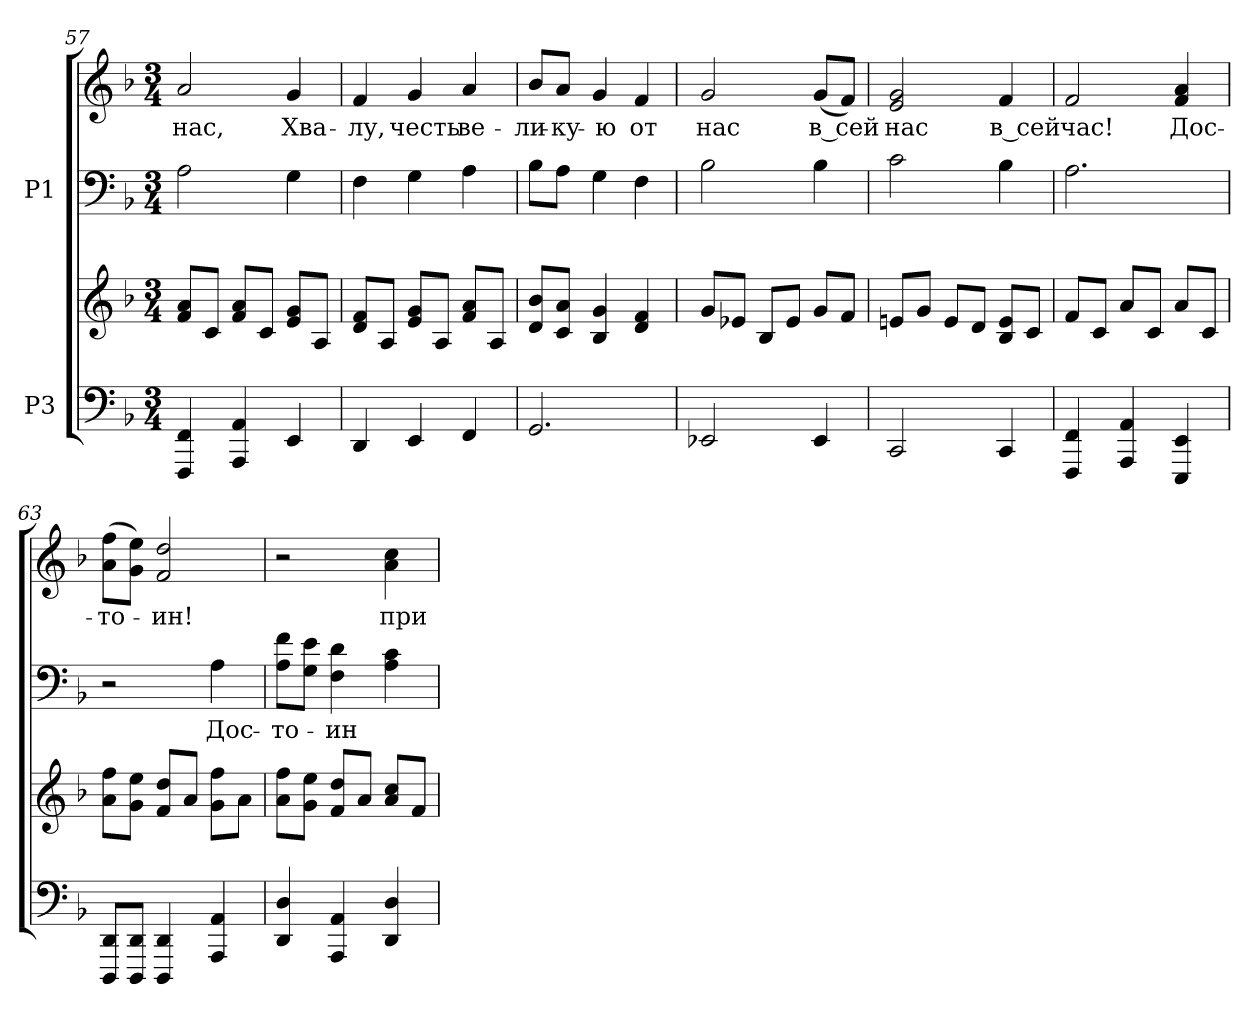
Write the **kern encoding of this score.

**kern	**kern	**kern	**text	**kern	**text
*part2	*part2	*part1	*part1	*part1	*part1
*staff4	*staff3	*staff2	*staff2	*staff1	*staff1
*I"P3	*	*I"P1	*	*	*
*clefF4	*clefG2	*clefF4	*	*clefG2	*
*k[b-]	*k[b-]	*k[b-]	*	*k[b-]	*
*F:	*F:	*F:	*	*F:	*
*M3/4	*M3/4	*M3/4	*	*M3/4	*
=57	=57	=57	=57	=57	=57
!	!	!	!	!	!LO:LY:b:color=#000000
4FFFi/ 4FFi	8fi/ 8aiL	2Ai\	.	2ai/	нас,
.	8ci/J	.	.	.	.
4AAAi/ 4AAi	8fi/ 8aiL	.	.	.	.
.	8ci/J	.	.	.	.
!	!	!	!	!	!LO:LY:b:color=#000000
4EEi/	8ei/ 8giL	4Gi\	.	4gi/	Хва-
.	8Ai/J	.	.	.	.
=58	=58	=58	=58	=58	=58
!	!	!	!	!	!LO:LY:b:color=#000000
4DDi/	8di/ 8fiL	4Fi\	.	4fi/	-лу,
.	8Ai/J	.	.	.	.
!	!	!	!	!	!LO:LY:b:color=#000000
4EEi/	8ei/ 8giL	4Gi\	.	4gi/	честь
.	8Ai/J	.	.	.	.
!	!	!	!	!	!LO:LY:b:color=#000000
4FFi/	8fi/ 8aiL	4Ai\	.	4ai/	ве-
.	8Ai/J	.	.	.	.
=59	=59	=59	=59	=59	=59
!	!	!	!	!	!LO:LY:b:color=#000000
2.GGi/	8di/ 8b-iL	8B-i\L	.	8b-i/L	-ли-
!	!	!	!	!	!LO:LY:b:color=#000000
.	8ci/ 8aiJ	8Ai\J	.	8ai/J	-ку-
!	!	!	!	!	!LO:LY:b:color=#000000
.	4B-i/ 4gi	4Gi\	.	4gi/	-ю
!	!	!	!	!	!LO:LY:b:color=#000000
.	4di/ 4fi	4Fi\	.	4fi/	от
=60	=60	=60	=60	=60	=60
!	!	!	!	!	!LO:LY:b:color=#000000
2EE-Xi/	8gi/L	2B-i\	.	2gi/	нас
.	8e-Xi/J	.	.	.	.
.	8B-i/L	.	.	.	.
.	8e-i/J	.	.	.	.
!	!	!	!	!	!LO:LY:b:color=#000000
4EE-i/	8gi/L	4B-i\	.	(8gi/L	в сей
.	8fi/J	.	.	8fi/J)	.
!!LO:PB:g=z
=61	=61	=61	=61	=61	=61
!	!	!	!	!	!LO:LY:b:color=#000000
2CCi/	8eni/L	2ci\	.	2ei/ 2gi	нас
.	8gi/J	.	.	.	.
.	8ei/L	.	.	.	.
.	8di/J	.	.	.	.
!	!	!	!	!	!LO:LY:b:color=#000000
4CCi/	8B-i/ 8eiL	4B-i\	.	4fi/	в сей
.	8ci/J	.	.	.	.
=62	=62	=62	=62	=62	=62
!	!	!	!	!	!LO:LY:b:color=#000000
4FFFi/ 4FFi	8fi/L	2.Ai\	.	2fi/	час!
.	8ci/J	.	.	.	.
4AAAi/ 4AAi	8ai/L	.	.	.	.
.	8ci/J	.	.	.	.
!	!	!	!	!	!LO:LY:b:color=#000000
4EEEi/ 4EEi	8ai/L	.	.	4fi/ 4ai	Дос-
.	8ci/J	.	.	.	.
=63	=63	=63	=63	=63	=63
!	!	!	!	!	!LO:LY:b:color=#000000
8DDDi/ 8DDiL	8ai\ 8ffiL	2r	.	(8ai\ 8ffiL	-то-
8DDDi/ 8DDiJ	8gi\ 8eeiJ	.	.	8gi\ 8eeiJ)	.
!	!	!	!	!	!LO:LY:b:color=#000000
4DDDi/ 4DDi	8fi/ 8ddiL	.	.	2fi/ 2ddi	-ин!
.	8ai/J	.	.	.	.
!	!	!	!LO:LY:a:color=#000000	!	!
4AAAi/ 4AAi	8gi\ 8ffiL	4Ai\	Дос-	.	.
.	8ai\J	.	.	.	.
=64	=64	=64	=64	=64	=64
!	!	!	!LO:LY:a:color=#000000	!	!
4DDi/ 4Di	8ai\ 8ffiL	8Ai\ 8fiL	-то-	2r	.
.	8gi\ 8eeiJ	8Gi\ 8eiJ	.	.	.
!	!	!	!LO:LY:a:color=#000000	!	!
4AAAi/ 4AAi	8fi/ 8ddiL	4Fi\ 4di	-ин	.	.
.	8ai/J	.	.	.	.
!	!	!	!	!	!LO:LY:b:color=#000000
4DDi/ 4Di	8ai/ 8cciL	4Ai\ 4ci	.	4ai\ 4cci	при-
.	8fi/J	.	.	.	.
=	=	=	=	=	=
*-	*-	*-	*-	*-	*-
